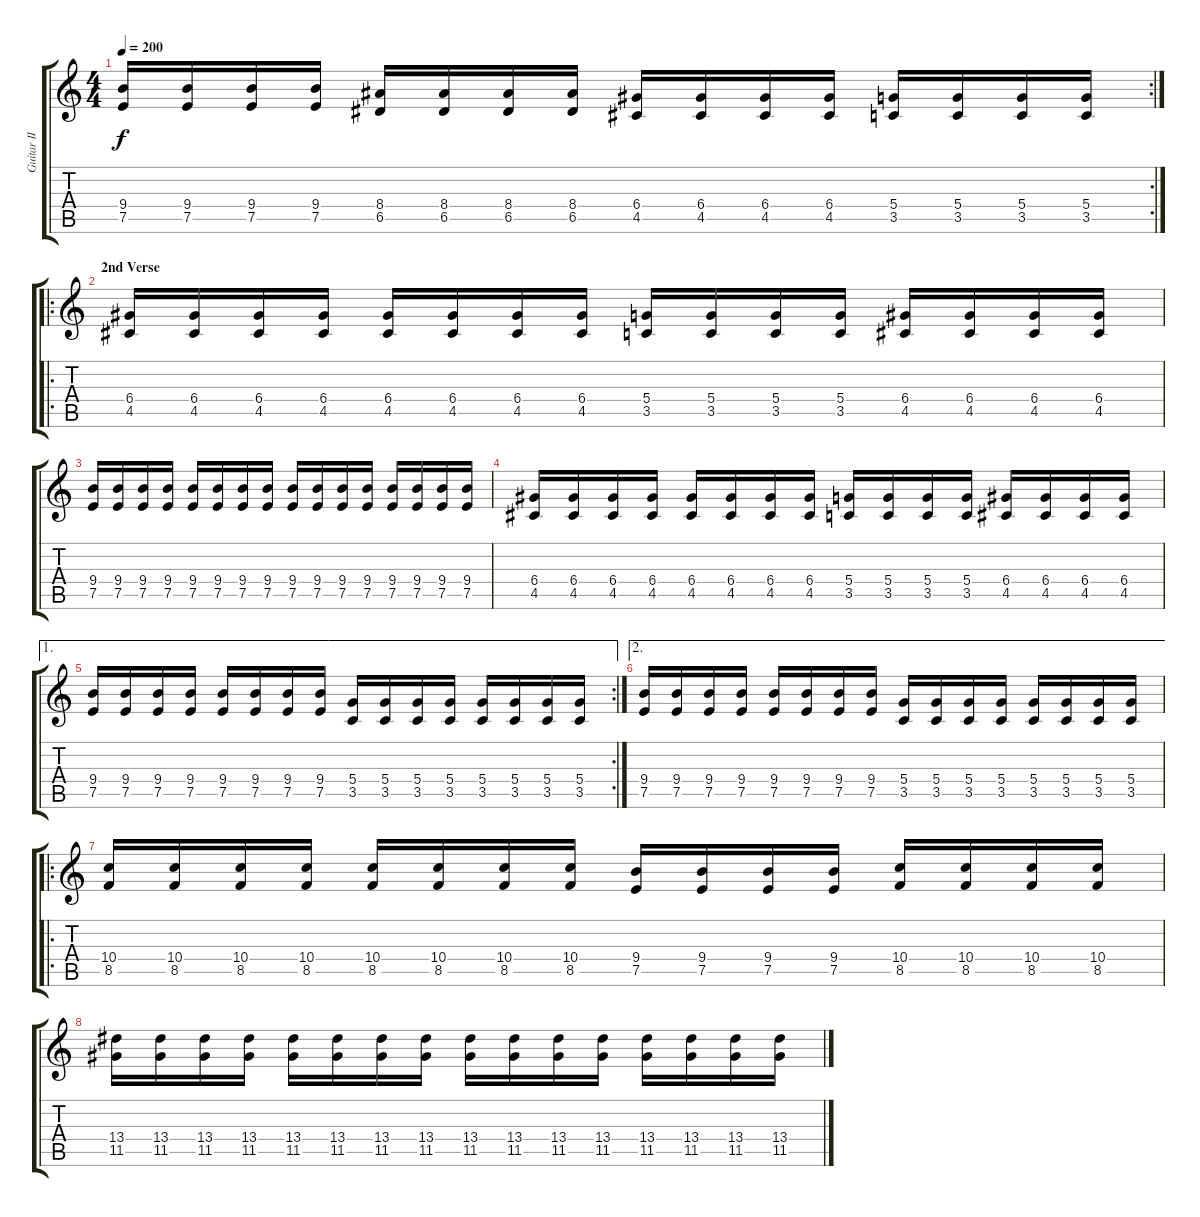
\track ("Guitar II" "Guitar II") {instrument distortionguitar}
\staff {score tabs}
\tuning (E4 B3 G3 D3 A2 E2) {hide}
\rc 2
\ts (4 4)
\tempo 200
\clef g2
\ks c
(9.4 7.5).16{dy f} (9.4 7.5).16 (9.4 7.5).16 (9.4 7.5).16 (8.4 6.5).16 (8.4 6.5).16 (8.4 6.5).16 (8.4 6.5).16 (6.4 4.5).16 (6.4 4.5).16 (6.4 4.5).16 (6.4 4.5).16 (5.4 3.5).16 (5.4 3.5).16 (5.4 3.5).16 (5.4 3.5).16 |
\ro
\section ("" "2nd Verse")
(6.4 4.5).16 (6.4 4.5).16 (6.4 4.5).16 (6.4 4.5).16 (6.4 4.5).16 (6.4 4.5).16 (6.4 4.5).16 (6.4 4.5).16 (5.4 3.5).16 (5.4 3.5).16 (5.4 3.5).16 (5.4 3.5).16 (6.4 4.5).16 (6.4 4.5).16 (6.4 4.5).16 (6.4 4.5).16 |
(9.4 7.5).16 (9.4 7.5).16 (9.4 7.5).16 (9.4 7.5).16 (9.4 7.5).16 (9.4 7.5).16 (9.4 7.5).16 (9.4 7.5).16 (9.4 7.5).16 (9.4 7.5).16 (9.4 7.5).16 (9.4 7.5).16 (9.4 7.5).16 (9.4 7.5).16 (9.4 7.5).16 (9.4 7.5).16 |
(6.4 4.5).16 (6.4 4.5).16 (6.4 4.5).16 (6.4 4.5).16 (6.4 4.5).16 (6.4 4.5).16 (6.4 4.5).16 (6.4 4.5).16 (5.4 3.5).16 (5.4 3.5).16 (5.4 3.5).16 (5.4 3.5).16 (6.4 4.5).16 (6.4 4.5).16 (6.4 4.5).16 (6.4 4.5).16 |
\ae 1
\rc 2
(9.4 7.5).16 (9.4 7.5).16 (9.4 7.5).16 (9.4 7.5).16 (9.4 7.5).16 (9.4 7.5).16 (9.4 7.5).16 (9.4 7.5).16 (5.4 3.5).16 (5.4 3.5).16 (5.4 3.5).16 (5.4 3.5).16 (5.4 3.5).16 (5.4 3.5).16 (5.4 3.5).16 (5.4 3.5).16 |
\ae 2
(9.4 7.5).16 (9.4 7.5).16 (9.4 7.5).16 (9.4 7.5).16 (9.4 7.5).16 (9.4 7.5).16 (9.4 7.5).16 (9.4 7.5).16 (5.4 3.5).16 (5.4 3.5).16 (5.4 3.5).16 (5.4 3.5).16 (5.4 3.5).16 (5.4 3.5).16 (5.4 3.5).16 (5.4 3.5).16 |
\ro
(10.4 8.5).16 (10.4 8.5).16 (10.4 8.5).16 (10.4 8.5).16 (10.4 8.5).16 (10.4 8.5).16 (10.4 8.5).16 (10.4 8.5).16 (9.4 7.5).16 (9.4 7.5).16 (9.4 7.5).16 (9.4 7.5).16 (10.4 8.5).16 (10.4 8.5).16 (10.4 8.5).16 (10.4 8.5).16 |
(13.4 11.5).16 (13.4 11.5).16 (13.4 11.5).16 (13.4 11.5).16 (13.4 11.5).16 (13.4 11.5).16 (13.4 11.5).16 (13.4 11.5).16 (13.4 11.5).16 (13.4 11.5).16 (13.4 11.5).16 (13.4 11.5).16 (13.4 11.5).16 (13.4 11.5).16 (13.4 11.5).16 (13.4 11.5).16
